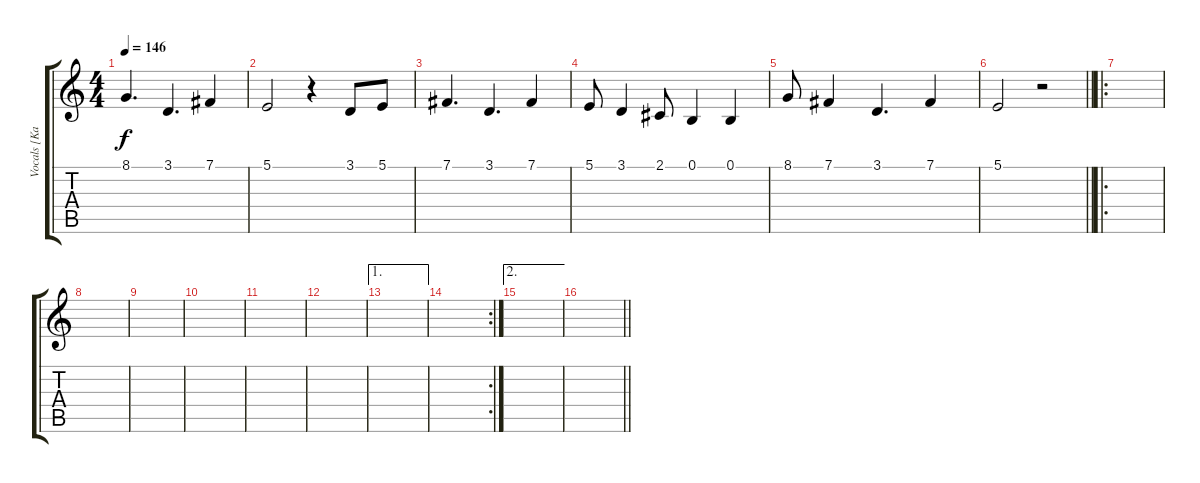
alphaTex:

\track ("Vocals [Kaisa]" "Vocals [Ka") {instrument synthvoice}
\staff {score tabs}
\tuning (B3 Gb3 D3 A2 E2 B1) {hide}
\ts (4 4)
\tempo 146
\clef g2
\ks c
8.1.4{d dy f} 3.1.4{d} 7.1.4 |
5.1.2 r.4 3.1.8 5.1.8 |
7.1.4{d} 3.1.4{d} 7.1.4 |
5.1.8 3.1.4 2.1.8 0.1.4 0.1.4 |
8.1.8 7.1.4 3.1.4{d} 7.1.4 |
\barLineRight lightlight
5.1.2 r.2 |
\ro
|
|
|
|
|
|
\ae 1
|
\rc 2
|
\ae 2
|
\barLineRight lightlight
